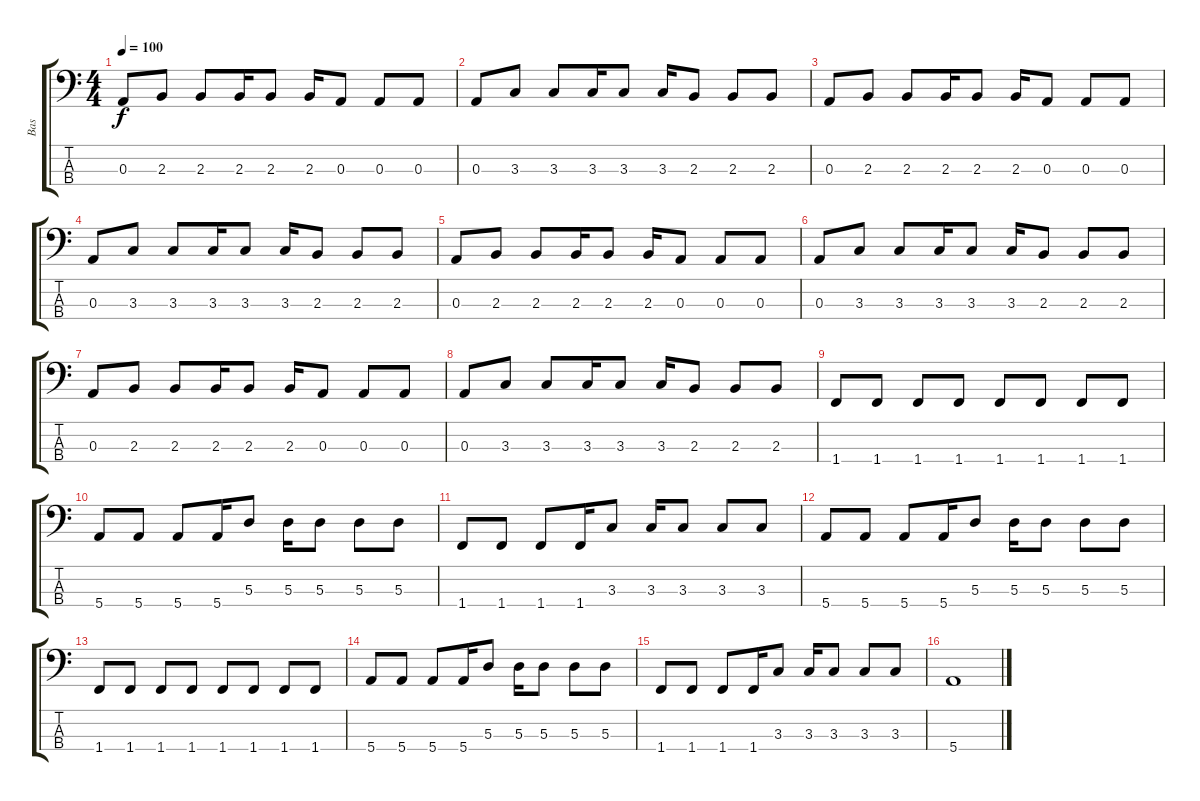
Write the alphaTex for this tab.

\track ("Bas" "Bas") {instrument electricbassfinger}
\staff {score tabs}
\tuning (G2 D2 A1 E1) {hide}
\ts (4 4)
\tempo 100
\clef f4
\ks c
0.3.8{dy f} 2.3.8 2.3.8 2.3.16 2.3.8 2.3.16 0.3.8 0.3.8 0.3.8 |
0.3.8 3.3.8 3.3.8 3.3.16 3.3.8 3.3.16 2.3.8 2.3.8 2.3.8 |
0.3.8 2.3.8 2.3.8 2.3.16 2.3.8 2.3.16 0.3.8 0.3.8 0.3.8 |
0.3.8 3.3.8 3.3.8 3.3.16 3.3.8 3.3.16 2.3.8 2.3.8 2.3.8 |
0.3.8 2.3.8 2.3.8 2.3.16 2.3.8 2.3.16 0.3.8 0.3.8 0.3.8 |
0.3.8 3.3.8 3.3.8 3.3.16 3.3.8 3.3.16 2.3.8 2.3.8 2.3.8 |
0.3.8 2.3.8 2.3.8 2.3.16 2.3.8 2.3.16 0.3.8 0.3.8 0.3.8 |
0.3.8 3.3.8 3.3.8 3.3.16 3.3.8 3.3.16 2.3.8 2.3.8 2.3.8 |
1.4.8 1.4.8 1.4.8 1.4.8 1.4.8 1.4.8 1.4.8 1.4.8 |
5.4.8 5.4.8 5.4.8 5.4.16 5.3.8 5.3.16 5.3.8 5.3.8 5.3.8 |
1.4.8 1.4.8 1.4.8 1.4.16 3.3.8 3.3.16 3.3.8 3.3.8 3.3.8 |
5.4.8 5.4.8 5.4.8 5.4.16 5.3.8 5.3.16 5.3.8 5.3.8 5.3.8 |
1.4.8 1.4.8 1.4.8 1.4.8 1.4.8 1.4.8 1.4.8 1.4.8 |
5.4.8 5.4.8 5.4.8 5.4.16 5.3.8 5.3.16 5.3.8 5.3.8 5.3.8 |
1.4.8 1.4.8 1.4.8 1.4.16 3.3.8 3.3.16 3.3.8 3.3.8 3.3.8 |
5.4.1
